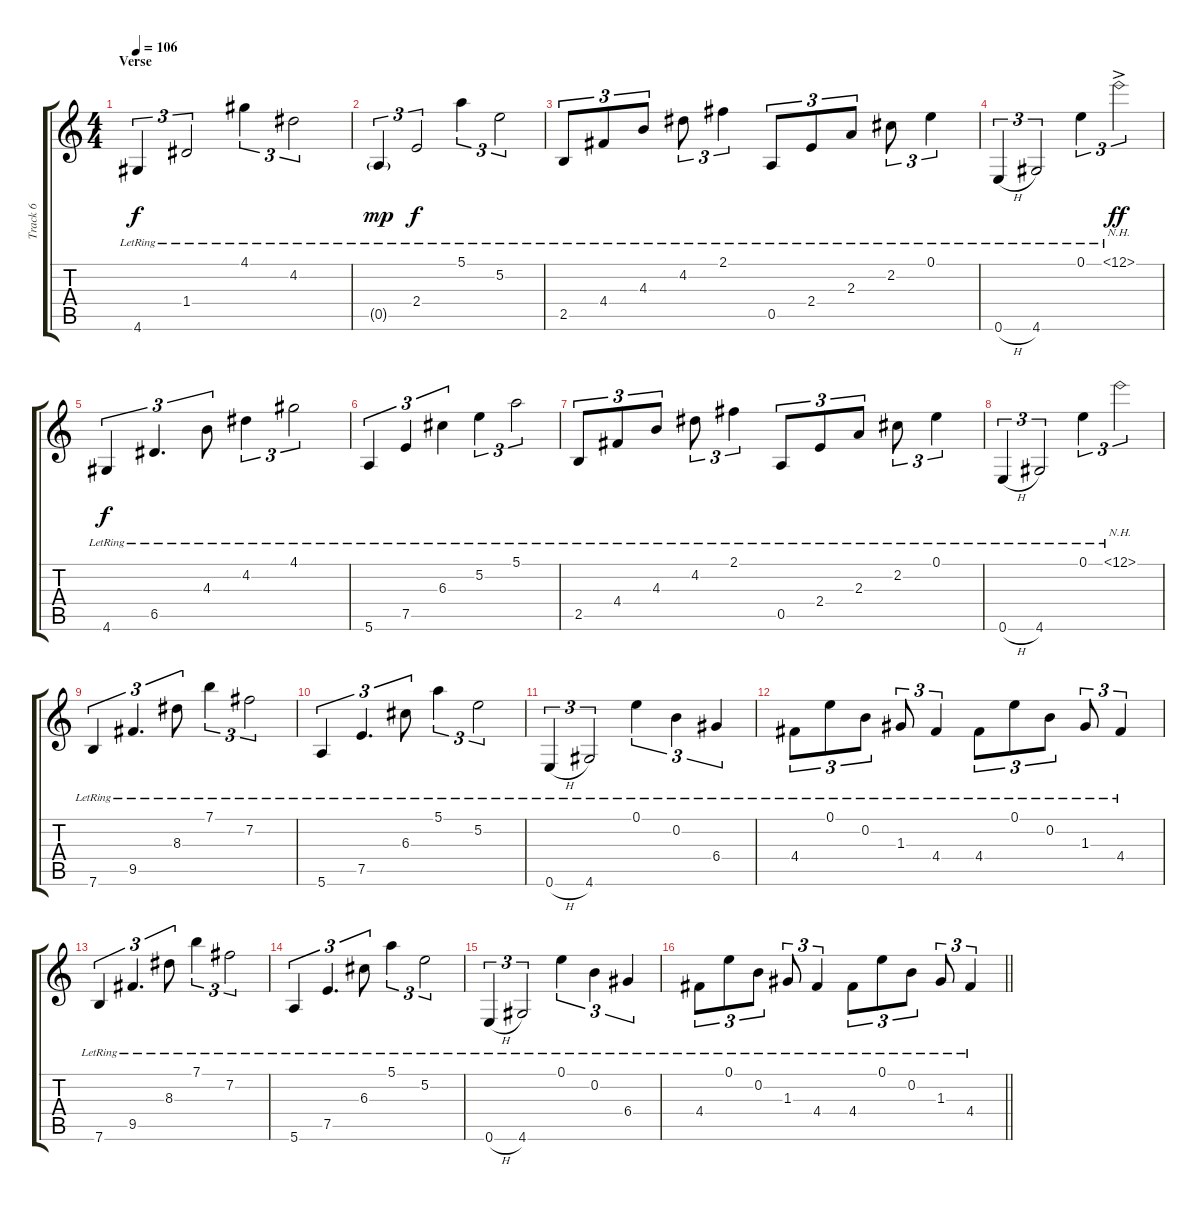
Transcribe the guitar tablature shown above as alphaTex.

\track ("Track 6" "Track 6") {instrument acousticguitarsteel}
\staff {score tabs}
\tuning (E4 B3 G3 D3 A2 E2) {hide}
\ts (4 4)
\section ("" "Verse")
\tempo 106
\clef g2
\ks c
4.6{lr}.4{tu (3 2) dy f} 1.4{lr}.2{tu (3 2)} 4.1{lr}.4{tu (3 2)} 4.2{lr}.2{tu (3 2)} |
0.5{g lr}.4{tu (3 2) dy mp} 2.4{lr}.2{tu (3 2) dy f} 5.1{lr}.4{tu (3 2)} 5.2{lr}.2{tu (3 2)} |
2.5{lr}.8{tu (3 2)} 4.4{lr}.8{tu (3 2)} 4.3{lr}.8{tu (3 2)} 4.2{lr}.8{tu (3 2)} 2.1{lr}.4{tu (3 2)} 0.5{lr}.8{tu (3 2)} 2.4{lr}.8{tu (3 2)} 2.3{lr}.8{tu (3 2)} 2.2{lr}.8{tu (3 2)} 0.1{lr}.4{tu (3 2)} |
0.6{h lr}.4{tu (3 2)} 4.6{lr}.2{tu (3 2)} 0.1{lr}.4{tu (3 2)} 12.1{nh ac lr}.2{tu (3 2) dy ff} |
4.6{lr}.4{tu (3 2) dy f} 6.5{lr}.4{d tu (3 2)} 4.3{lr}.8{tu (3 2)} 4.2{lr}.4{tu (3 2)} 4.1{lr}.2{tu (3 2)} |
5.6{lr}.4{tu (3 2)} 7.5{lr}.4{tu (3 2)} 6.3{lr}.4{tu (3 2)} 5.2{lr}.4{tu (3 2)} 5.1{lr}.2{tu (3 2)} |
2.5{lr}.8{tu (3 2)} 4.4{lr}.8{tu (3 2)} 4.3{lr}.8{tu (3 2)} 4.2{lr}.8{tu (3 2)} 2.1{lr}.4{tu (3 2)} 0.5{lr}.8{tu (3 2)} 2.4{lr}.8{tu (3 2)} 2.3{lr}.8{tu (3 2)} 2.2{lr}.8{tu (3 2)} 0.1{lr}.4{tu (3 2)} |
0.6{h lr}.4{tu (3 2)} 4.6{lr}.2{tu (3 2)} 0.1{lr}.4{tu (3 2)} 12.1{nh lr}.2{tu (3 2)} |
7.6{lr}.4{tu (3 2)} 9.5{lr}.4{d tu (3 2)} 8.3{lr}.8{tu (3 2)} 7.1{lr}.4{tu (3 2)} 7.2{lr}.2{tu (3 2)} |
5.6{lr}.4{tu (3 2)} 7.5{lr}.4{d tu (3 2)} 6.3{lr}.8{tu (3 2)} 5.1{lr}.4{tu (3 2)} 5.2{lr}.2{tu (3 2)} |
0.6{h lr}.4{tu (3 2)} 4.6{lr}.2{tu (3 2)} 0.1{lr}.4{tu (3 2)} 0.2{lr}.4{tu (3 2)} 6.4{lr}.4{tu (3 2)} |
4.4{lr}.8{tu (3 2)} 0.1{lr}.8{tu (3 2)} 0.2{lr}.8{tu (3 2)} 1.3{lr}.8{tu (3 2)} 4.4{lr}.4{tu (3 2)} 4.4{lr}.8{tu (3 2)} 0.1{lr}.8{tu (3 2)} 0.2{lr}.8{tu (3 2)} 1.3{lr}.8{tu (3 2)} 4.4{lr}.4{tu (3 2)} |
7.6{lr}.4{tu (3 2)} 9.5{lr}.4{d tu (3 2)} 8.3{lr}.8{tu (3 2)} 7.1{lr}.4{tu (3 2)} 7.2{lr}.2{tu (3 2)} |
5.6{lr}.4{tu (3 2)} 7.5{lr}.4{d tu (3 2)} 6.3{lr}.8{tu (3 2)} 5.1{lr}.4{tu (3 2)} 5.2{lr}.2{tu (3 2)} |
0.6{h lr}.4{tu (3 2)} 4.6{lr}.2{tu (3 2)} 0.1{lr}.4{tu (3 2)} 0.2{lr}.4{tu (3 2)} 6.4{lr}.4{tu (3 2)} |
\barLineRight lightlight
4.4{lr}.8{tu (3 2)} 0.1{lr}.8{tu (3 2)} 0.2{lr}.8{tu (3 2)} 1.3{lr}.8{tu (3 2)} 4.4{lr}.4{tu (3 2)} 4.4{lr}.8{tu (3 2)} 0.1{lr}.8{tu (3 2)} 0.2{lr}.8{tu (3 2)} 1.3{lr}.8{tu (3 2)} 4.4{lr}.4{tu (3 2)}
